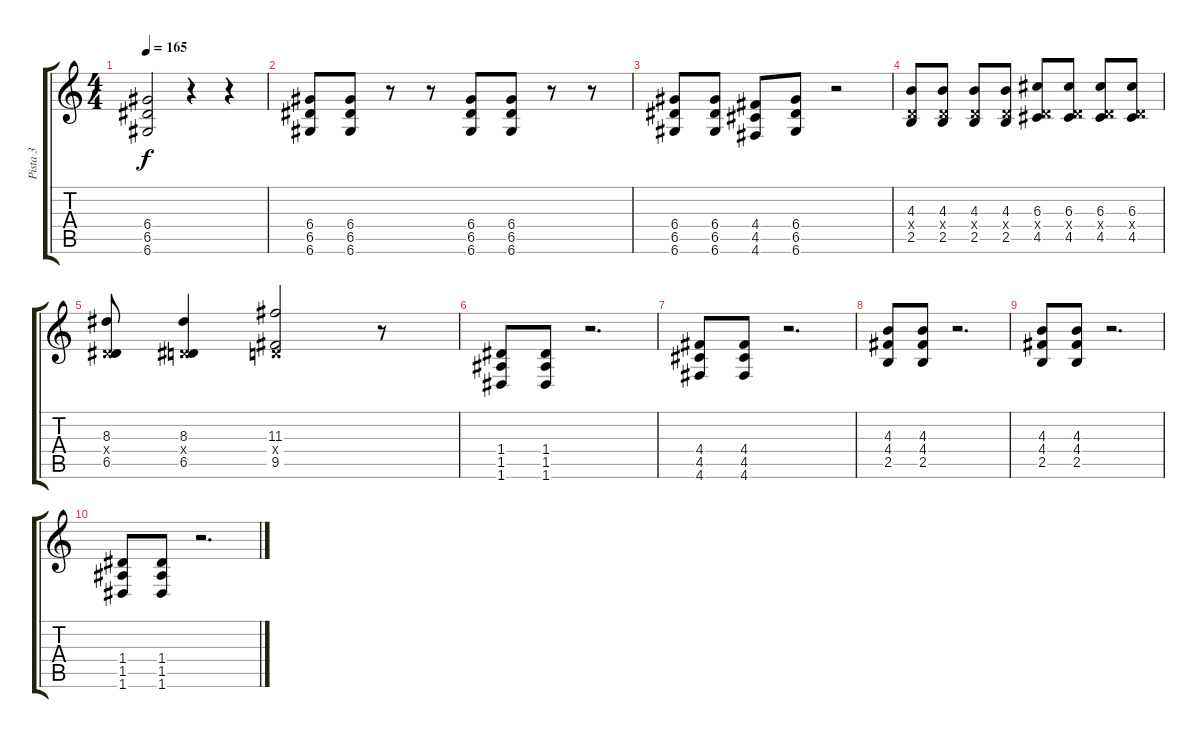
\track ("Pista 3" "Pista 3") {instrument distortionguitar}
\staff {score tabs}
\tuning (E4 B3 G3 D3 A2 D2) {hide}
\ts (4 4)
\tempo 165
\clef g2
\ks c
(6.4 6.5 6.6).2{dy f} r.4 r.4 |
(6.4 6.5 6.6).8 (6.4 6.5 6.6).8 r.8 r.8 (6.4 6.5 6.6).8 (6.4 6.5 6.6).8 r.8 r.8 |
(6.4 6.5 6.6).8 (6.4 6.5 6.6).8 (4.4 4.5 4.6).8 (6.4 6.5 6.6).8 r.2 |
(4.3 0.4{x} 2.5).8 (4.3 0.4{x} 2.5).8 (4.3 0.4{x} 2.5).8 (4.3 0.4{x} 2.5).8 (6.3 0.4{x} 4.5).8 (6.3 0.4{x} 4.5).8 (6.3 0.4{x} 4.5).8 (6.3 0.4{x} 4.5).8 |
(8.3 0.4{x} 6.5).8 (8.3 0.4{x} 6.5).4 (11.3 0.4{x} 9.5).2 r.8 |
(1.4 1.5 1.6).8 (1.4 1.5 1.6).8 r.2{d} |
(4.4 4.5 4.6).8 (4.4 4.5 4.6).8 r.2{d} |
(4.3 4.4 2.5).8 (4.3 4.4 2.5).8 r.2{d} |
(4.3 4.4 2.5).8 (4.3 4.4 2.5).8 r.2{d} |
(1.4 1.5 1.6).8 (1.4 1.5 1.6).8 r.2{d}
